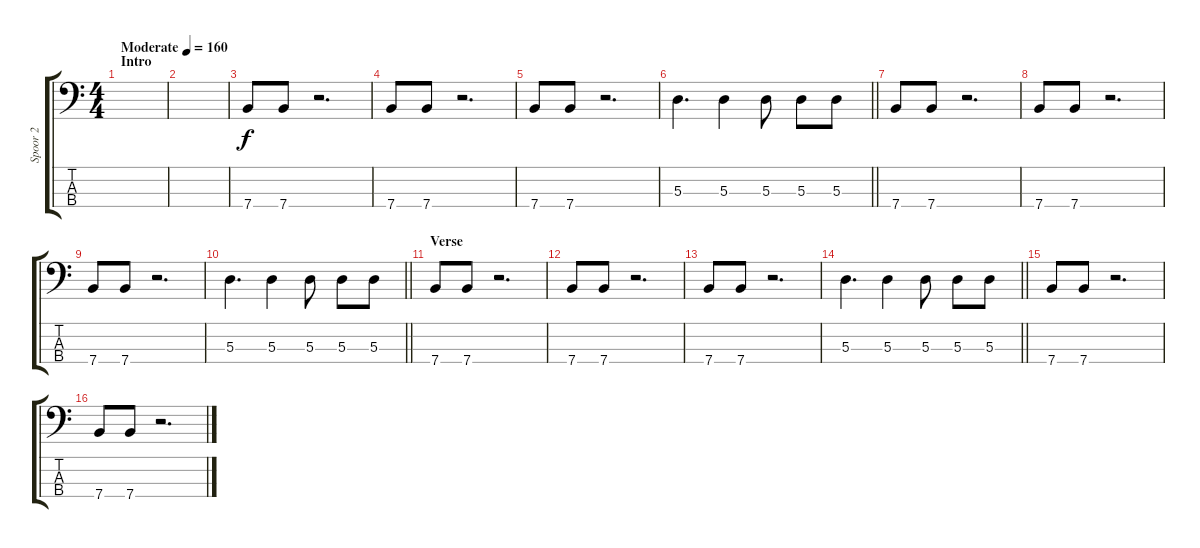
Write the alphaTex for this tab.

\track ("Spoor 2" "Spoor 2") {instrument distortionguitar}
\staff {score tabs}
\tuning (G2 D2 A1 E1) {hide}
\ts (4 4)
\section ("" "Intro")
\tempo (160 "Moderate")
\clef f4
\ks c
|
|
7.4.8 7.4.8 r.2{d} |
7.4.8 7.4.8 r.2{d} |
7.4.8 7.4.8 r.2{d} |
\barLineRight lightlight
5.3.4{d} 5.3.4 5.3.8 5.3.8 5.3.8 |
7.4.8 7.4.8 r.2{d} |
7.4.8 7.4.8 r.2{d} |
7.4.8 7.4.8 r.2{d} |
\barLineRight lightlight
5.3.4{d} 5.3.4 5.3.8 5.3.8 5.3.8 |
\section ("" "Verse")
7.4.8 7.4.8 r.2{d} |
7.4.8 7.4.8 r.2{d} |
7.4.8 7.4.8 r.2{d} |
\barLineRight lightlight
5.3.4{d} 5.3.4 5.3.8 5.3.8 5.3.8 |
7.4.8 7.4.8 r.2{d} |
7.4.8 7.4.8 r.2{d}
